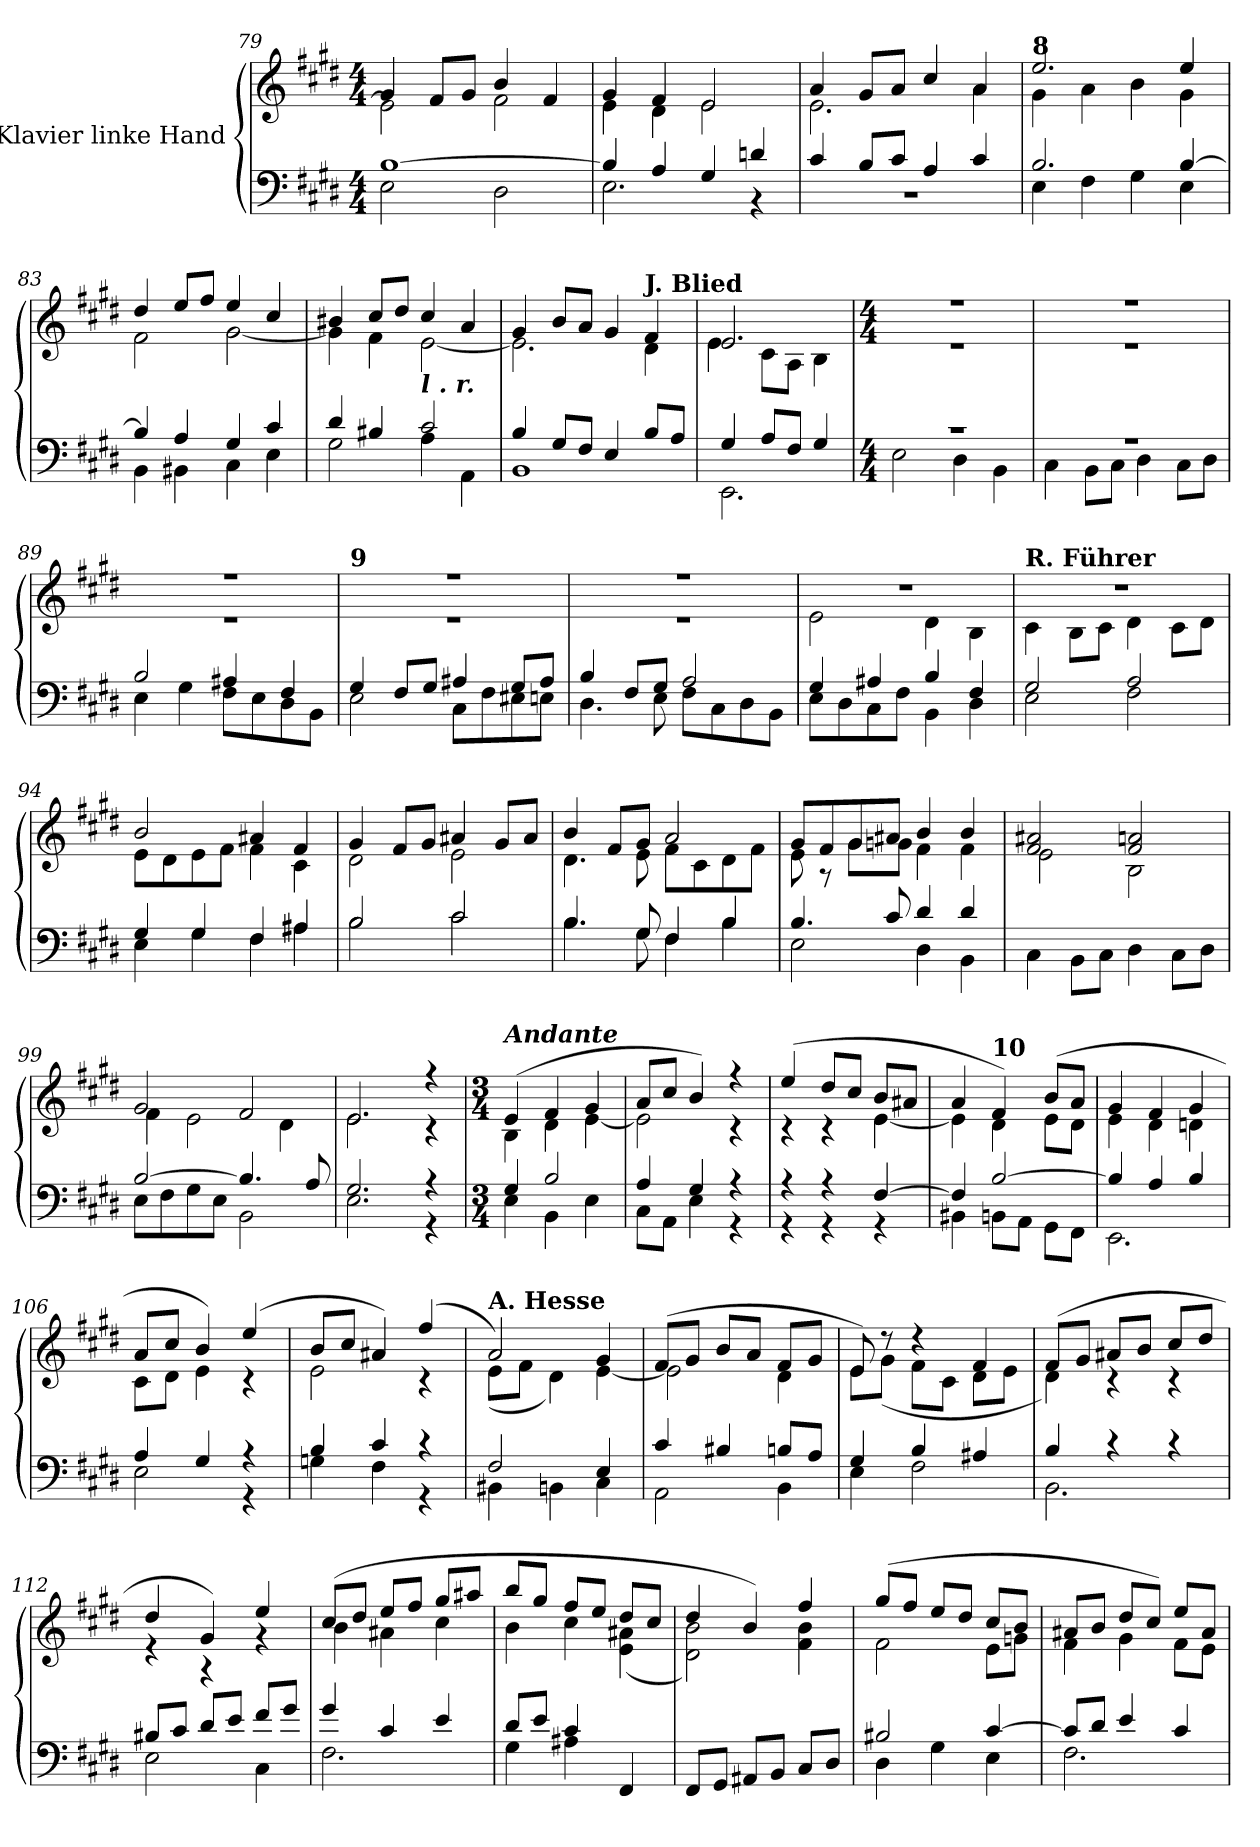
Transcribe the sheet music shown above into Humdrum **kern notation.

**kern	**kern
*part1	*part1
*staff2	*staff1
*I"Klavier linke Hand	*
*clefF4	*clefG2
*k[f#c#g#d#]	*k[f#c#g#d#]
*M4/4	*M4/4
=79	=79
*^	*^
[1B	2E\	4g#/	2e\]
.	.	8f#/L	.
.	.	8g#/J	.
.	2D#\	4b/	2f#\
.	.	4f#/	.
=80	=80	=80	=80
4B/]	2.E\	4g#/	4e\
4A/	.	4f#/	4d#\
4G#/	.	2e/	2e\
4dn/	4r	.	.
=81	=81	=81	=81
4c#/	1r	4a/	2.e\
8B/L	.	8g#/L	.
8c#/J	.	8a/J	.
4A/	.	4cc#/	.
4c#/	.	4a/	4a\
=82	=82	=82	=82
!	!	!LO:TX:a:B:t=8	!
2.B/	4E\	2.ee/	4g#\
.	4F#\	.	4a\
.	4G#\	.	4b\
[4B/	4E\	4ee/	4g#\
=83	=83	=83	=83
4B/]	4BB\	4dd#/	2f#\
4A/	4BB#X\	8ee/L	.
.	.	8ff#/J	.
4G#/	4C#\	4ee/	[2g#\
4c#/	4E\	4cc#/	.
!!LO:LB:g=z	!!
=84	=84	=84	=84
4d#/	2G#\	4b#X/	4g#\]
4B#X/	.	8cc#/L	4f#\
.	.	8dd#/J	.
!LO:TX:a:Bi:t=l .   r.	!	!	!
2c#/	4A\	4cc#/	[2e\
.	4AA\	4a/	.
=85	=85	=85	=85
4B/	1BB	4g#/	2.e\]
8G#/L	.	8b/L	.
8F#/J	.	8a/J	.
4E/	.	4g#/	.
!	!	!LO:TX:a:B:t=J. Blied	!
8B/L	.	4f#/	4d#\
8A/J	.	.	.
=86	=86	=86	=86
4G#/	2.EE\	2.e/	4e\
8A/L	.	.	8c#\L
8F#/J	.	.	8A\J
4G#/	.	.	4B\
!!LO:LB:g=z	!!
=87	=87	=87	=87
*M4/4	*	*M4/4	*
1r	2E\	1r	1r
.	4D#\	.	.
.	4BB\	.	.
=88	=88	=88	=88
1r	4C#\	1r	1r
.	8BB\L	.	.
.	8C#\J	.	.
.	4D#\	.	.
.	8C#\L	.	.
.	8D#\J	.	.
=89	=89	=89	=89
2B/	4E\	1r	1r
.	4G#\	.	.
4A#X/	8F#\L	.	.
.	8E\	.	.
4F#/	8D#\	.	.
.	8BB\J	.	.
=90	=90	=90	=90
!	!	!LO:TX:a:B:t=9	!
4G#/	2E\	1r	1r
8F#/L	.	.	.
8G#/J	.	.	.
4A#X/	8C#\L	.	.
.	8F#\	.	.
8G#/L	8E#X\	.	.
8A#/J	8En\J	.	.
!!LO:PB:g=z	!!
=91	=91	=91	=91
4B/	4.D#\	1r	1r
8F#/L	.	.	.
8G#/J	8E\	.	.
2A/	8F#\L	.	.
.	8C#\	.	.
.	8D#\	.	.
.	8BB\J	.	.
=92	=92	=92	=92
4G#/	8E\L	1r	2e\
.	8D#\	.	.
4A#X/	8C#\	.	.
.	8F#\J	.	.
4B/	4BB\	.	4d#\
4F#/	4D#\	.	4B\
=93	=93	=93	=93
!	!	!LO:TX:a:B:t=R. Führer	!
2G#/	2E\	1r	4c#\
.	.	.	8B\L
.	.	.	8c#\J
2A/	2F#\	.	4d#\
.	.	.	8c#\L
.	.	.	8d#\J
!!LO:LB:g=z	!!
=94	=94	=94	=94
4G#/	4E\	2b/	8e\L
.	.	.	8d#\
4G#/	4G#\	.	8e\
.	.	.	8f#\J
4F#/	4F#\	4a#X/	4f#\
4A#X/	4A#\	4f#/	4c#\
=95	=95	=95	=95
2B/	2B\	4g#/	2d#\
.	.	8f#/L	.
.	.	8g#/J	.
2c#/	2c#\	4a#X/	2e\
.	.	8g#/L	.
.	.	8a#/J	.
=96	=96	=96	=96
4.B/	4.B\	4b/	4.d#\
.	.	8f#/L	.
8G#/	8G#\	8g#/J	8e\
4F#/	4F#\	2a/	8f#\L
.	.	.	8c#\
4B/	4B\	.	8d#\
.	.	.	8f#\J
=97	=97	=97	=97
4.B/	2E\	8g#/L	8e\
.	.	8f#/	8r
.	.	8g#/	8g#\L
8c#/	.	8a#X/J	8gn\J
4d#/	4D#\	4b/	4f#\
4d#/	4BB\	4b/	4f#\
!!LO:LB:g=z	!!
=98	=98	=98	=98
4ryy	4C#\	2f#/ 2a#X/	2e\
4ryy	8BB\L	.	.
.	8C#\J	.	.
4ryy	4D#\	2f#/ 2an/	2B\
4ryy	8C#\L	.	.
.	8D#\J	.	.
=99	=99	=99	=99
[2B/	8E\L	2g#/	4f#\
.	8F#\	.	.
.	8G#\	.	2e\
.	8E\J	.	.
4.B/]	2BB\	2f#/	.
.	.	.	4d#\
8A/	.	.	.
=100	=100	=100	=100
2.G#/	2.E\	2.e/	2.e\
4r	4r	4r	4r
!!LO:LB:g=z	!!
=101	=101	=101	=101
*M3/4	*	*M3/4	*
!	!	!LO:TX:a:Bi:t=Andante	!
4G#/	4E\	(4e/	4B\
2B/	4BB\	4f#/	4d#\
.	4E\	4g#/	[4e\
=102	=102	=102	=102
4A/	8C#\L	8a/L	2e\]
.	8AA\J	8cc#/J	.
4G#/	4E\	4b/)	.
4r	4r	4r	4r
=103	=103	=103	=103
4r	4r	(4ee/	4r
4r	4r	8dd#/L	4r
.	.	8cc#/J	.
[4F#/	4r	8b/L	[4e\
.	.	8a#X/J	.
=104	=104	=104	=104
4F#/]	4BB#X\	4a/	4e\]
!	!	!LO:TX:a:B:t=10	!
[2B/	8BBn\L	4f#/)	4d#\
.	8AA\J	.	.
.	8GG#\L	(8b/L	8e\L
.	8FF#\J	8a/J	8d#\J
=105	=105	=105	=105
4B/]	2.EE\	4g#/	4e\
4A/	.	4f#/	4d#\
4B/	.	4g#/	4dn\
=106	=106	=106	=106
4A/	2E\	8a/L	8c#\L
.	.	8cc#/J	8d#\J
4G#/	.	4b/)	4e\
4r	4r	(4ee/	4r
!!LO:LB:g=z	!!
=107	=107	=107	=107
4B/	4Gn\	8b/L	2e\
.	.	8cc#/J	.
4c#/	4F#\	4a#X/)	.
4r	4r	(4ff#/	4r
=108	=108	=108	=108
!	!	!LO:TX:a:B:t=A. Hesse	!
2F#/	4BB#X\	2a/)	(8e\L
.	.	.	8f#\J
.	4BBn\	.	4d#\)
4E/	4C#\	4g#/	[4e\
!!LO:LB:g=z	!!
=109	=109	=109	=109
4c#/	2AA\	(8f#/L	2e\]
.	.	8g#/J	.
4B#X/	.	8b/L	.
.	.	8a/J	.
8Bn/L	4BB\	8f#/L	4d#\
8A/J	.	8g#/J	.
=110	=110	=110	=110
4G#/	4E\	8e/)	8e\L
.	.	8r	(8g#\J
4B/	2F#\	4r	8f#\L
.	.	.	8c#\J
4A#X/	.	4f#/	8d#\L
.	.	.	8e\J
=111	=111	=111	=111
4B/	2.BB\	(8f#/L	4d#\)
.	.	8g#/J	.
4r	.	8a#X/L	4r
.	.	8b/J	.
4r	.	8cc#/L	4r
.	.	8dd#/J	.
=112	=112	=112	=112
8B#X/L	2E\	4dd#/	4r
8c#/J	.	.	.
8d#/L	.	4g#/)	4r
8e/J	.	.	.
8f#/L	4C#\	4ee/	4r
8g#/J	.	.	.
!!LO:PB:g=z	!!
=113	=113	=113	=113
4g#/	2.F#\	(8cc#/L	4b\
.	.	8dd#/J	.
4c#/	.	8ee/L	4a#X\
.	.	8ff#/J	.
4e/	.	8gg#/L	4cc#\
.	.	8aa#X/J	.
=114	=114	=114	=114
8d#/L	4G#\	8bb/L	4b\
8e/J	.	8gg#/J	.
4c#/	4A#X\	8ff#/L	4cc#\
.	.	8ee/J	.
4FF#/	4ryy	8dd#/L	(4e\ 4a#X\
.	.	8cc#/J	.
*v	*v	*	*
=115	=115	=115
8FF#/L	4dd#/	2d#\ 2b\)
8GG#/J	.	.
8AA#X/L	4b/)	.
8BB/J	.	.
8C#/L	4ff#/	4f#\ 4b\
8D#/J	.	.
!!LO:LB:g=z	!!
=116	=116	=116
*^	*	*
2B#X/	4D#\	(8gg#/L	2f#\
.	.	8ff#/J	.
.	4G#\	8ee/L	.
.	.	8dd#/J	.
[4c#/	4E\	8cc#/L	8e\L
.	.	8b/J	8gn\J
=117	=117	=117	=117
8c#/L]	2.F#\	8a#X/L	4f#\
8d#/J	.	8b/J	.
4e/	.	8dd#/L	4g#\
.	.	8cc#/J)	.
4c#/	.	8ee/L	8f#\L
.	.	8a#/J	8e\J
*v	*v	*	*
*	*v	*v
=	=
*-	*-
